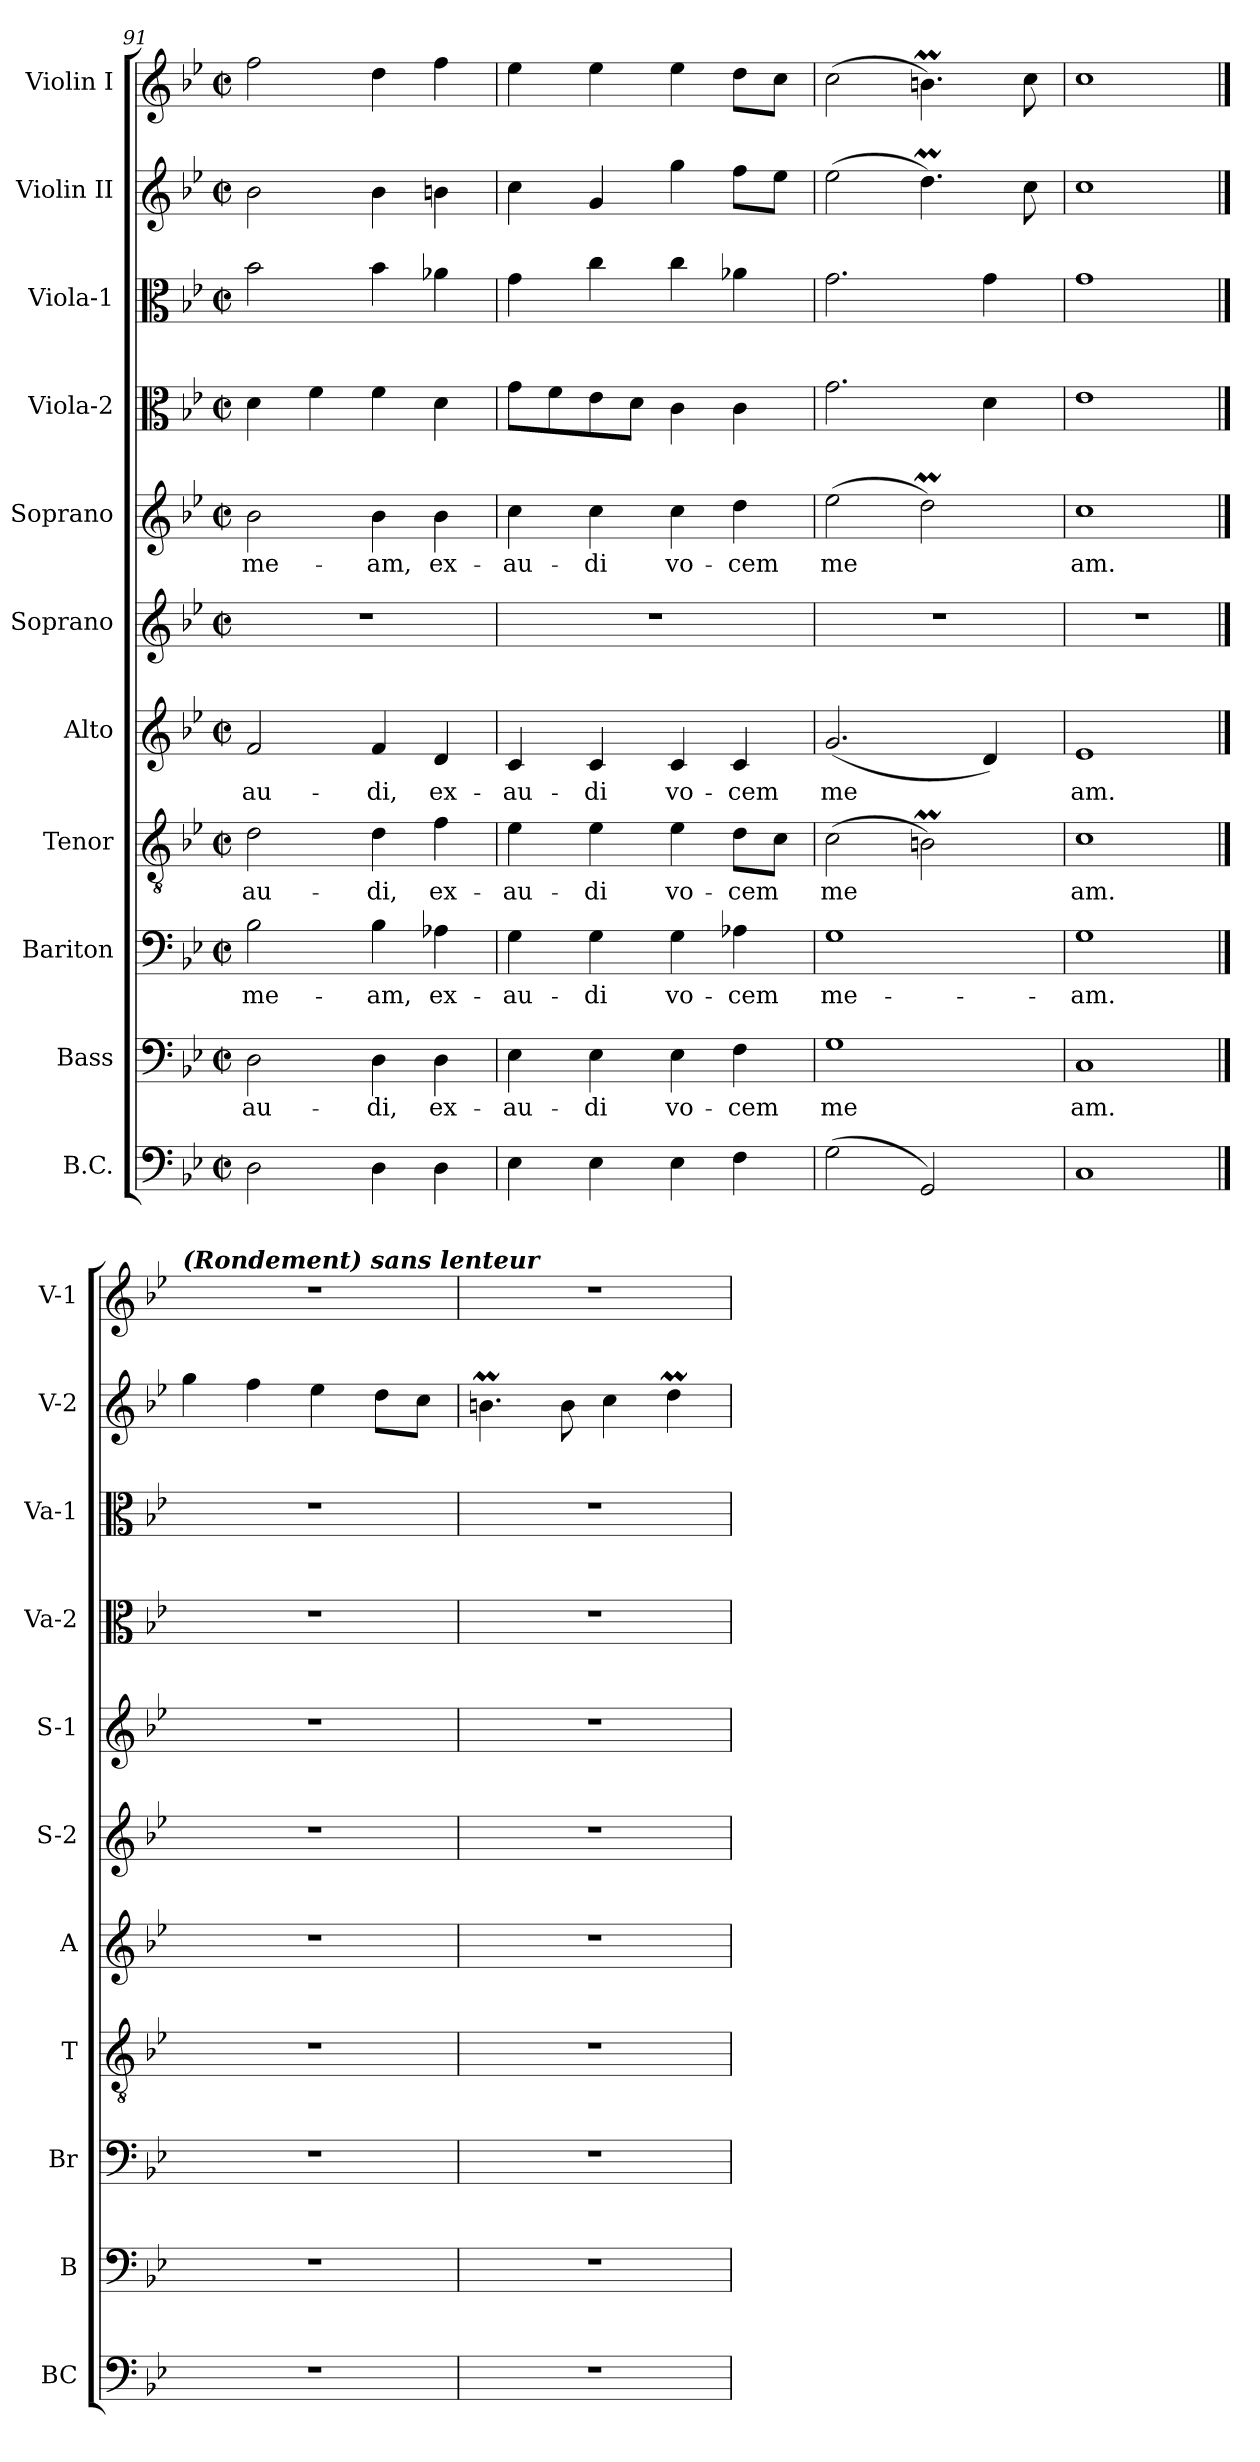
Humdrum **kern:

**kern	**kern	**text	**kern	**text	**kern	**text	**kern	**text	**kern	**kern	**text	**kern	**kern	**kern	**kern
*part11	*part10	*part10	*part9	*part9	*part8	*part8	*part7	*part7	*part6	*part5	*part5	*part4	*part3	*part2	*part1
*staff11	*staff10	*staff10	*staff9	*staff9	*staff8	*staff8	*staff7	*staff7	*staff6	*staff5	*staff5	*staff4	*staff3	*staff2	*staff1
*I"B.C.	*I"Bass	*	*I"Bariton	*	*I"Tenor	*	*I"Alto	*	*I"Soprano	*I"Soprano	*	*I"Viola-2	*I"Viola-1	*I"Violin II	*I"Violin I
*I'BC	*I'B	*	*I'Br	*	*I'T	*	*I'A	*	*I'S-2	*I'S-1	*	*I'Va-2	*I'Va-1	*I'V-2	*I'V-1
*clefF4	*clefF4	*	*clefF4	*	*clefGv2	*	*clefG2	*	*clefG2	*clefG2	*	*clefC3	*clefC3	*clefG2	*clefG2
*k[b-e-]	*k[b-e-]	*	*k[b-e-]	*	*k[b-e-]	*	*k[b-e-]	*	*k[b-e-]	*k[b-e-]	*	*k[b-e-]	*k[b-e-]	*k[b-e-]	*k[b-e-]
*B-:	*B-:	*	*B-:	*	*B-:	*	*B-:	*	*B-:	*B-:	*	*B-:	*B-:	*B-:	*B-:
*M2/2	*M2/2	*	*M2/2	*	*M2/2	*	*M2/2	*	*M2/2	*M2/2	*	*M2/2	*M2/2	*M2/2	*M2/2
*met(c|)	*met(c|)	*	*met(c|)	*	*met(c|)	*	*met(c|)	*	*met(c|)	*met(c|)	*	*met(c|)	*met(c|)	*met(c|)	*met(c|)
=91	=91	=91	=91	=91	=91	=91	=91	=91	=91	=91	=91	=91	=91	=91	=91
!	!	!LO:LY:b	!	!LO:LY:b	!	!LO:LY:b	!	!LO:LY:b	!	!	!LO:LY:b	!	!	!	!
2D\	2D\	-au-	2B-\	me-	2d\	-au-	2f/	-au-	1r	2b-\	me-	4d\	2b-\	2b-\	2ff\
.	.	.	.	.	.	.	.	.	.	.	.	4f\	.	.	.
!	!	!LO:LY:b	!	!LO:LY:b	!	!LO:LY:b	!	!LO:LY:b	!	!	!LO:LY:b	!	!	!	!
4D\	4D\	-di,	4B-\	-am,	4d\	-di,	4f/	-di,	.	4b-\	-am,	4f\	4b-\	4b-\	4dd\
!	!	!LO:LY:b	!	!LO:LY:b	!	!LO:LY:b	!	!LO:LY:b	!	!	!LO:LY:b	!	!	!	!
4D\	4D\	ex-	4A-X\	ex-	4f\	ex-	4d/	ex-	.	4b-\	ex-	4d\	4a-X\	4bn\	4ff\
=92	=92	=92	=92	=92	=92	=92	=92	=92	=92	=92	=92	=92	=92	=92	=92
!	!	!LO:LY:b	!	!LO:LY:b	!	!LO:LY:b	!	!LO:LY:b	!	!	!LO:LY:b	!	!	!	!
4E-\	4E-\	-au-	4G\	-au-	4e-\	-au-	4c/	-au-	1r	4cc\	-au-	8g\L	4g\	4cc\	4ee-\
.	.	.	.	.	.	.	.	.	.	.	.	8f\	.	.	.
!	!	!LO:LY:b	!	!LO:LY:b	!	!LO:LY:b	!	!LO:LY:b	!	!	!LO:LY:b	!	!	!	!
4E-\	4E-\	-di	4G\	-di	4e-\	-di	4c/	-di	.	4cc\	-di	8e-\	4cc\	4g/	4ee-\
.	.	.	.	.	.	.	.	.	.	.	.	8d\J	.	.	.
!	!	!LO:LY:b	!	!LO:LY:b	!	!LO:LY:b	!	!LO:LY:b	!	!	!LO:LY:b	!	!	!	!
4E-\	4E-\	vo-	4G\	vo-	4e-\	vo-	4c/	vo-	.	4cc\	vo-	4c\	4cc\	4gg\	4ee-\
!	!	!LO:LY:b	!	!LO:LY:b	!	!LO:LY:b	!	!LO:LY:b	!	!	!LO:LY:b	!	!	!	!
4F\	4F\	-cem	4A-X\	-cem	8d\L	-cem	4c/	-cem	.	4dd\	-cem	4c\	4a-X\	8ff\L	8dd\L
.	.	.	.	.	8c\J	.	.	.	.	.	.	.	.	8ee-\J	8cc\J
=93	=93	=93	=93	=93	=93	=93	=93	=93	=93	=93	=93	=93	=93	=93	=93
!	!	!LO:LY:b	!	!LO:LY:b	!	!LO:LY:b	!	!LO:LY:b	!	!	!LO:LY:b	!	!	!	!
(>2G\	1G	me	1G	me-	(>2c\	me	(<2.g/	me	1r	(>2ee-\	me	2.g\	2.g\	(>2ee-\	(>2cc\
2GG/)	.	.	.	.	2Bnm\)	.	.	.	.	2ddm\)	.	.	.	4.ddm\)	4.bnm\)
.	.	.	.	.	.	.	4d/)	.	.	.	.	4d\	4g\	.	.
.	.	.	.	.	.	.	.	.	.	.	.	.	.	8cc\	8cc\
=94	=94	=94	=94	=94	=94	=94	=94	=94	=94	=94	=94	=94	=94	=94	=94
!	!	!LO:LY:b	!	!LO:LY:b	!	!LO:LY:b	!	!LO:LY:b	!	!	!LO:LY:b	!	!	!	!
1C	1C	am.	1G	-am.	1c	am.	1e-	am.	1r	1cc	am.	1e-	1g	1cc	1cc
!!LO:PB:g=z
==95	==95	==95	==95	==95	==95	==95	==95	==95	==95	==95	==95	==95	==95	==95	==95
!	!	!	!	!	!	!	!	!	!	!	!	!	!	!	!LO:TX:a:Bi:t=(Rondement) sans lenteur
1r	1r	.	1r	.	1r	.	1r	.	1r	1r	.	1r	1r	4gg\	1r
.	.	.	.	.	.	.	.	.	.	.	.	.	.	4ff\	.
.	.	.	.	.	.	.	.	.	.	.	.	.	.	4ee-\	.
.	.	.	.	.	.	.	.	.	.	.	.	.	.	8dd\L	.
.	.	.	.	.	.	.	.	.	.	.	.	.	.	8cc\J	.
=96	=96	=96	=96	=96	=96	=96	=96	=96	=96	=96	=96	=96	=96	=96	=96
1r	1r	.	1r	.	1r	.	1r	.	1r	1r	.	1r	1r	4.bnm\	1r
.	.	.	.	.	.	.	.	.	.	.	.	.	.	8b\	.
.	.	.	.	.	.	.	.	.	.	.	.	.	.	4cc\	.
.	.	.	.	.	.	.	.	.	.	.	.	.	.	4ddm\	.
=	=	=	=	=	=	=	=	=	=	=	=	=	=	=	=
*-	*-	*-	*-	*-	*-	*-	*-	*-	*-	*-	*-	*-	*-	*-	*-
